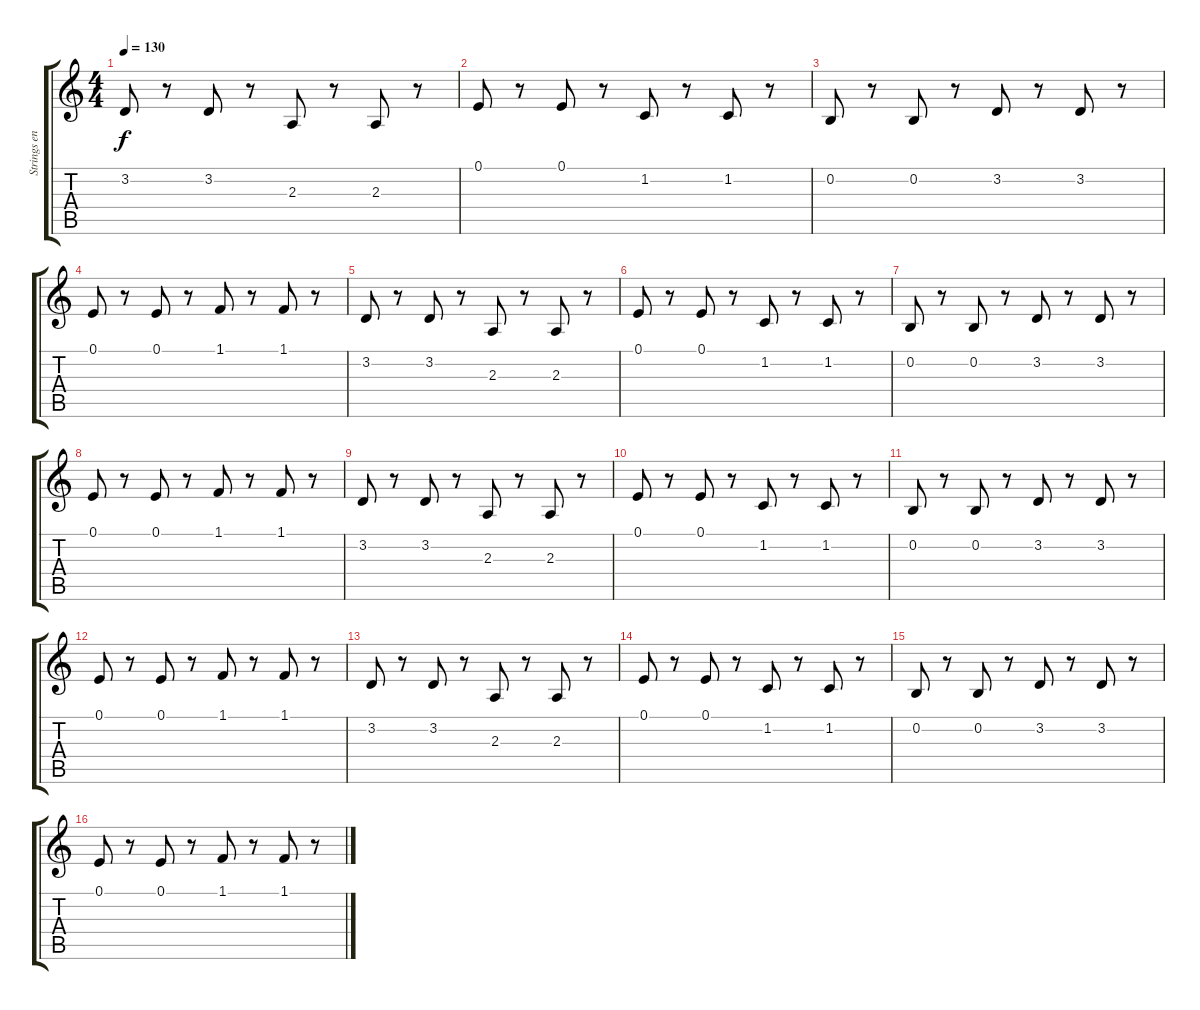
\track ("Strings ensemble I" "Strings en") {instrument stringensemble1}
\staff {score tabs}
\tuning (E4 B3 G3 D3 A2 E2) {hide}
\ts (4 4)
\tempo 130
\clef g2
\ks c
3.2.8{dy f} r.8 3.2.8 r.8 2.3.8 r.8 2.3.8 r.8 |
0.1.8 r.8 0.1.8 r.8 1.2.8 r.8 1.2.8 r.8 |
0.2.8 r.8 0.2.8 r.8 3.2.8 r.8 3.2.8 r.8 |
0.1.8 r.8 0.1.8 r.8 1.1.8 r.8 1.1.8 r.8 |
3.2.8 r.8 3.2.8 r.8 2.3.8 r.8 2.3.8 r.8 |
0.1.8 r.8 0.1.8 r.8 1.2.8 r.8 1.2.8 r.8 |
0.2.8 r.8 0.2.8 r.8 3.2.8 r.8 3.2.8 r.8 |
0.1.8 r.8 0.1.8 r.8 1.1.8 r.8 1.1.8 r.8 |
3.2.8 r.8 3.2.8 r.8 2.3.8 r.8 2.3.8 r.8 |
0.1.8 r.8 0.1.8 r.8 1.2.8 r.8 1.2.8 r.8 |
0.2.8 r.8 0.2.8 r.8 3.2.8 r.8 3.2.8 r.8 |
0.1.8 r.8 0.1.8 r.8 1.1.8 r.8 1.1.8 r.8 |
3.2.8 r.8 3.2.8 r.8 2.3.8 r.8 2.3.8 r.8 |
0.1.8 r.8 0.1.8 r.8 1.2.8 r.8 1.2.8 r.8 |
0.2.8 r.8 0.2.8 r.8 3.2.8 r.8 3.2.8 r.8 |
0.1.8 r.8 0.1.8 r.8 1.1.8 r.8 1.1.8 r.8
